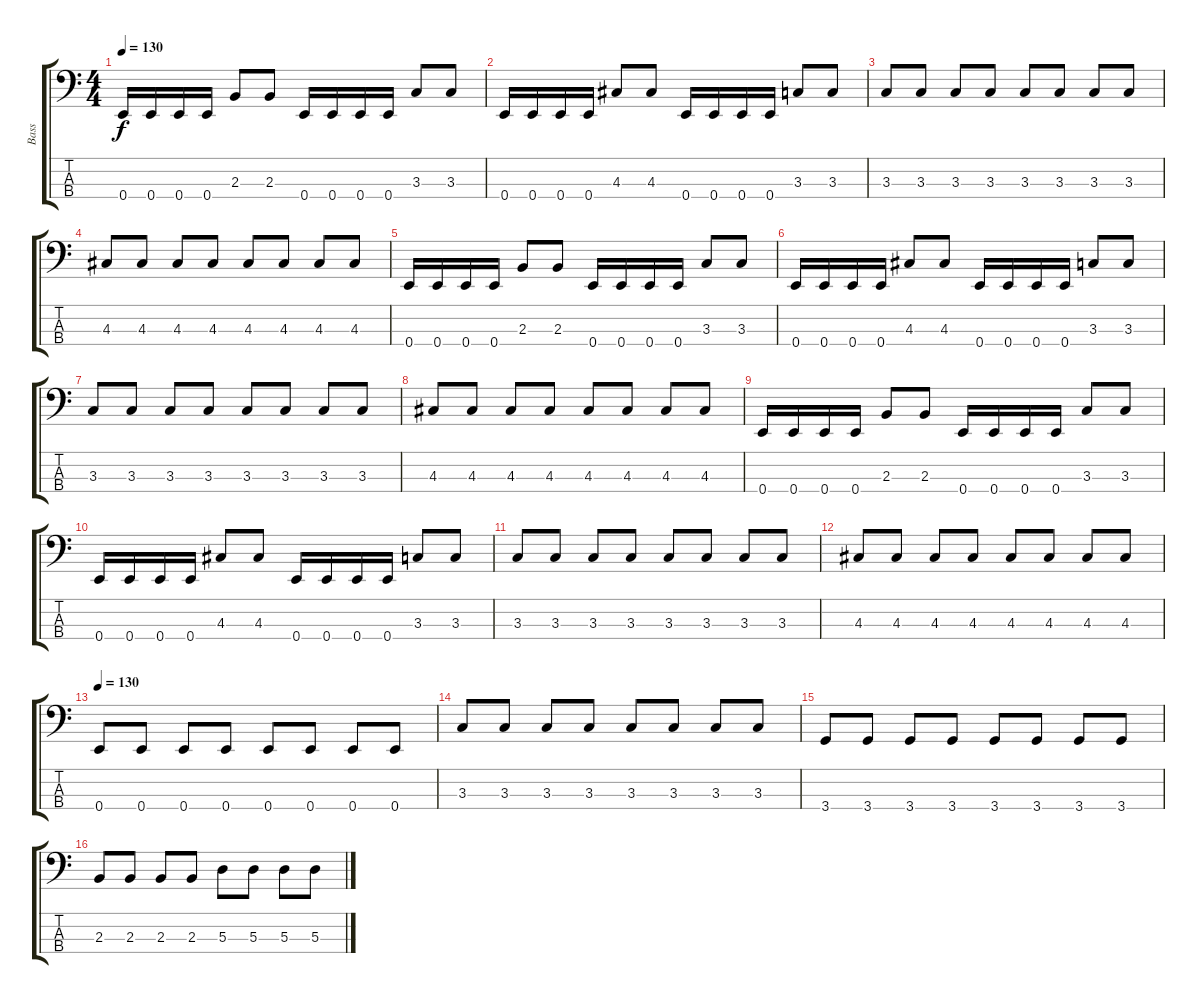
\track ("Bass" "Bass") {instrument acousticguitarsteel}
\staff {score tabs}
\tuning (G2 D2 A1 E1) {hide}
\ts (4 4)
\tempo 130
\clef f4
\ks c
0.4.16{dy f} 0.4.16 0.4.16 0.4.16 2.3.8 2.3.8 0.4.16 0.4.16 0.4.16 0.4.16 3.3.8 3.3.8 |
0.4.16 0.4.16 0.4.16 0.4.16 4.3.8 4.3.8 0.4.16 0.4.16 0.4.16 0.4.16 3.3.8 3.3.8 |
3.3.8 3.3.8 3.3.8 3.3.8 3.3.8 3.3.8 3.3.8 3.3.8 |
4.3.8 4.3.8 4.3.8 4.3.8 4.3.8 4.3.8 4.3.8 4.3.8 |
0.4.16 0.4.16 0.4.16 0.4.16 2.3.8 2.3.8 0.4.16 0.4.16 0.4.16 0.4.16 3.3.8 3.3.8 |
0.4.16 0.4.16 0.4.16 0.4.16 4.3.8 4.3.8 0.4.16 0.4.16 0.4.16 0.4.16 3.3.8 3.3.8 |
3.3.8 3.3.8 3.3.8 3.3.8 3.3.8 3.3.8 3.3.8 3.3.8 |
4.3.8 4.3.8 4.3.8 4.3.8 4.3.8 4.3.8 4.3.8 4.3.8 |
0.4.16 0.4.16 0.4.16 0.4.16 2.3.8 2.3.8 0.4.16 0.4.16 0.4.16 0.4.16 3.3.8 3.3.8 |
0.4.16 0.4.16 0.4.16 0.4.16 4.3.8 4.3.8 0.4.16 0.4.16 0.4.16 0.4.16 3.3.8 3.3.8 |
3.3.8 3.3.8 3.3.8 3.3.8 3.3.8 3.3.8 3.3.8 3.3.8 |
4.3.8 4.3.8 4.3.8 4.3.8 4.3.8 4.3.8 4.3.8 4.3.8 |
\tempo 130
0.4.8 0.4.8 0.4.8 0.4.8 0.4.8 0.4.8 0.4.8 0.4.8 |
3.3.8 3.3.8 3.3.8 3.3.8 3.3.8 3.3.8 3.3.8 3.3.8 |
3.4.8 3.4.8 3.4.8 3.4.8 3.4.8 3.4.8 3.4.8 3.4.8 |
2.3.8 2.3.8 2.3.8 2.3.8 5.3.8 5.3.8 5.3.8 5.3.8
